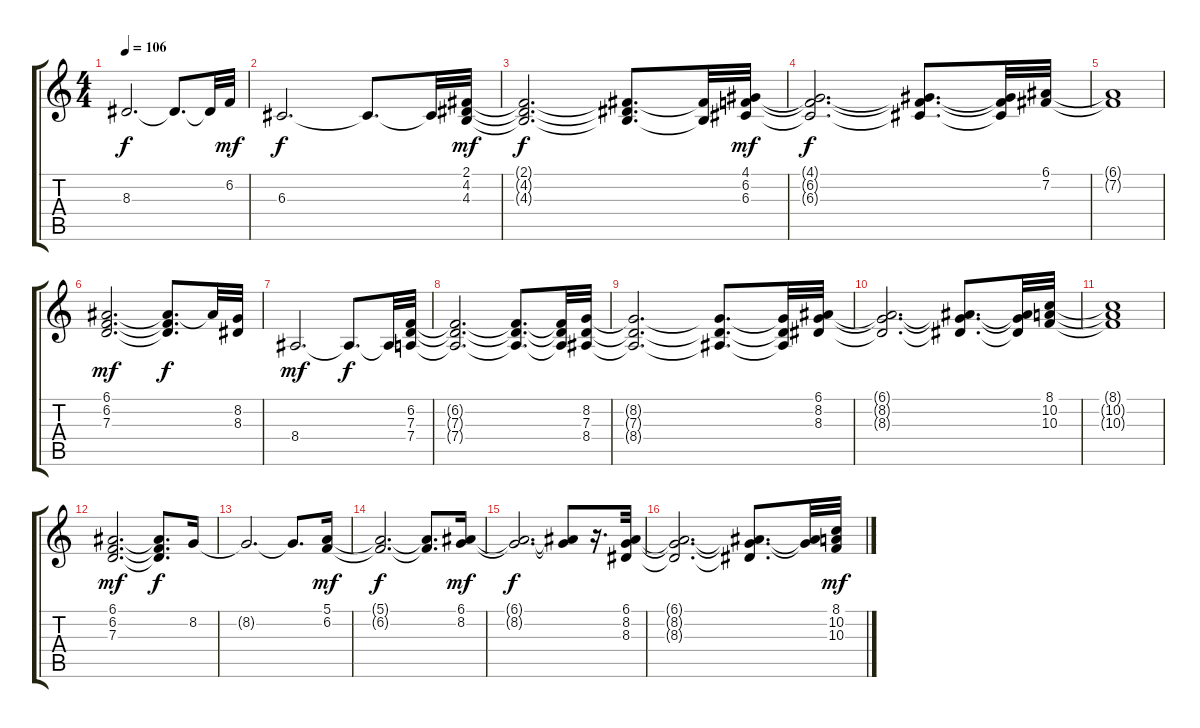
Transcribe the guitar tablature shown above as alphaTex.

\track "" {instrument stringensemble2}
\staff {score tabs}
\tuning (E4 B3 G3 D3 A2 E2) {hide}
\ts (4 4)
\tempo 106
\clef g2
\ks c
8.3{t}.2{d dy f} 8.3{t}.8{d} 8.3{t}.32 6.2.32{dy mf} |
6.3.2{d dy f} 6.3{t}.8{d} 6.3{t}.32 (2.1 4.2 4.3).32{dy mf} |
(2.1{t} 4.2{t} 4.3{t}).2{d dy f} (2.1{t} 4.2{t} 4.3{t}).8{d} (2.1{t} 4.3{t}).32 (4.1 6.2 6.3).32{dy mf} |
(4.1{t} 6.2{t} 6.3{t}).2{d dy f} (4.1{t} 6.2{t} 6.3{t}).8{d} (4.1{t} 6.2{t} 6.3{t}).32 (6.1 7.2).32 |
(6.1{t} 7.2{t}).1 |
(6.1 6.2 7.3).2{d dy mf} (6.1{t} 6.2{t} 7.3{t}).8{d dy f} 6.1{t}.32 (8.2 8.3).32 |
8.4.2{d dy mf} 8.4{t}.8{d dy f} 8.4{t}.32 (6.2 7.3 7.4).32 |
(6.2{t} 7.3{t} 7.4{t}).2{d} (6.2{t} 7.3{t} 7.4{t}).8{d} (6.2{t} 7.3{t} 7.4{t}).32 (8.2 7.3 8.4).32 |
(8.2{t} 7.3{t} 8.4{t}).2{d} (8.2{t} 7.3{t} 8.4{t}).8{d} (8.2{t} 7.3{t} 8.4{t}).32 (6.1 8.2 8.3).32 |
(6.1{t} 8.2{t} 8.3{t}).2{d} (6.1{t} 8.2{t} 8.3{t}).8{d} (6.1{t} 8.2{t} 8.3{t}).32 (8.1 10.2 10.3).32 |
(8.1{t} 10.2{t} 10.3{t}).1 |
(6.1 6.2 7.3).2{d dy mf} (6.1{t} 6.2{t} 7.3{t}).8{d dy f} 8.2.16 |
8.2{t}.2{d} 8.2{t}.8{d} (5.1 6.2).16{dy mf} |
(5.1{t} 6.2{t}).2{d dy f} (5.1{t} 6.2{t}).8{d} (6.1 8.2).16{dy mf} |
(6.1{t} 8.2{t}).2{d dy f} (6.1{t} 8.2{t}).8 r.16{d} (6.1 8.2 8.3).32 |
(6.1{t} 8.2{t} 8.3{t}).2{d} (6.1{t} 8.2{t} 8.3{t}).8{d} (6.1{t} 8.2{t}).32 (8.1 10.2 10.3).32{dy mf}
